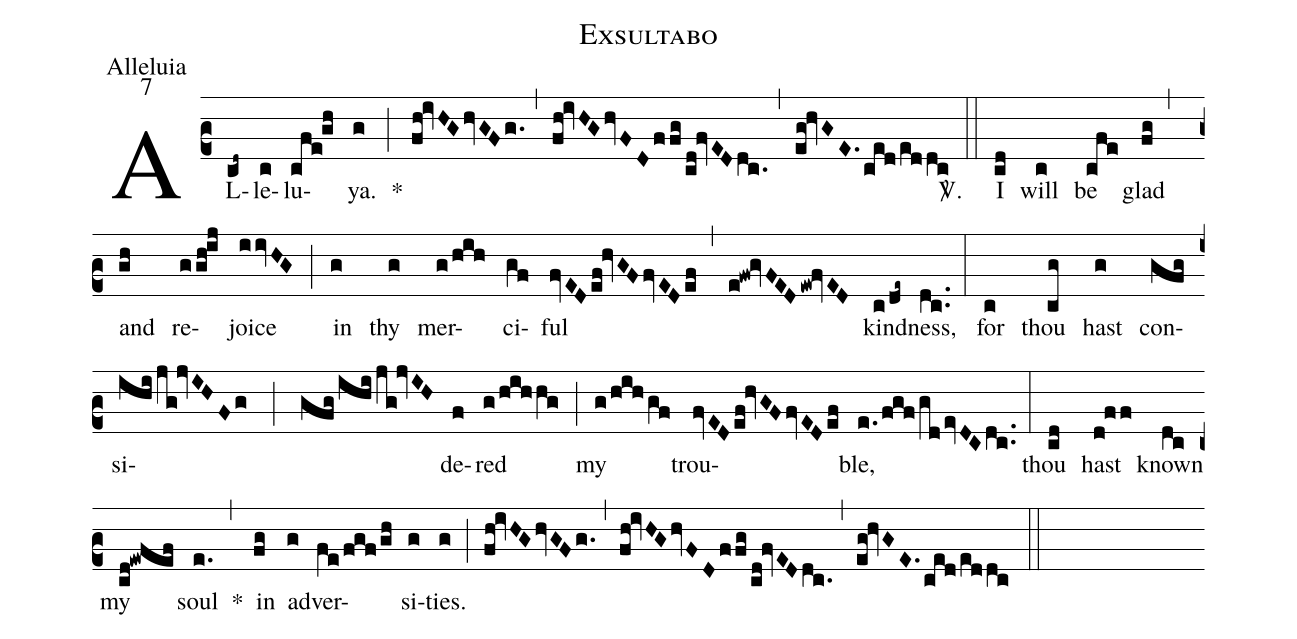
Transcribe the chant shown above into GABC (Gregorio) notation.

name:Exsultabo;
office-part:Alleluia;
mode:7;
%%
(c2) AL(cd~)le(c)lu(cfe!gh)ya.(g) *(;) (fh!ivHG/hvGFg.) (,) (fh!ivHG/hvFD/ffg/cd!fvEDdc.) (,) (eg!hvGE./ced/eddc) <sp>V/</sp>.(::) I(cd) will(c) be(cfe) glad(fg) (,) and(gh) re(ggh!ij)joice(iivHG) (;) in(g) thy(g) mer(g/hih)ci(gf)ful(fvED/ef!hvGF/fvEDef) (,) (e!fw!gvFED/ew!fvED) kind(c/de~)ness,(dc..) (:) for(c) thou(cg) hast(g) con(gfg)si(ihi/jg!jvIHFg;gfg/ihi/jg!jvIH)de(f)red(g/hihhg) (;) my(g/hih/gf) trou(fvED/ef!hvGF/fvEDef)ble,(e./fgf/gd/evDCdc..) (:) thou(cd) hast(d!ff) known(dc) my(cd!ewfef) soul(e.) *(,) in(fg) ad(g)ver(fe/fgf/gh)si(g)ties.(g) (;) (fh!ivHG/hvGFg.) (,) (fh!ivHG/hvFD/ffg/cd!fvEDdc.) (,) (eg!hvGE./ced/eddc) (::)
